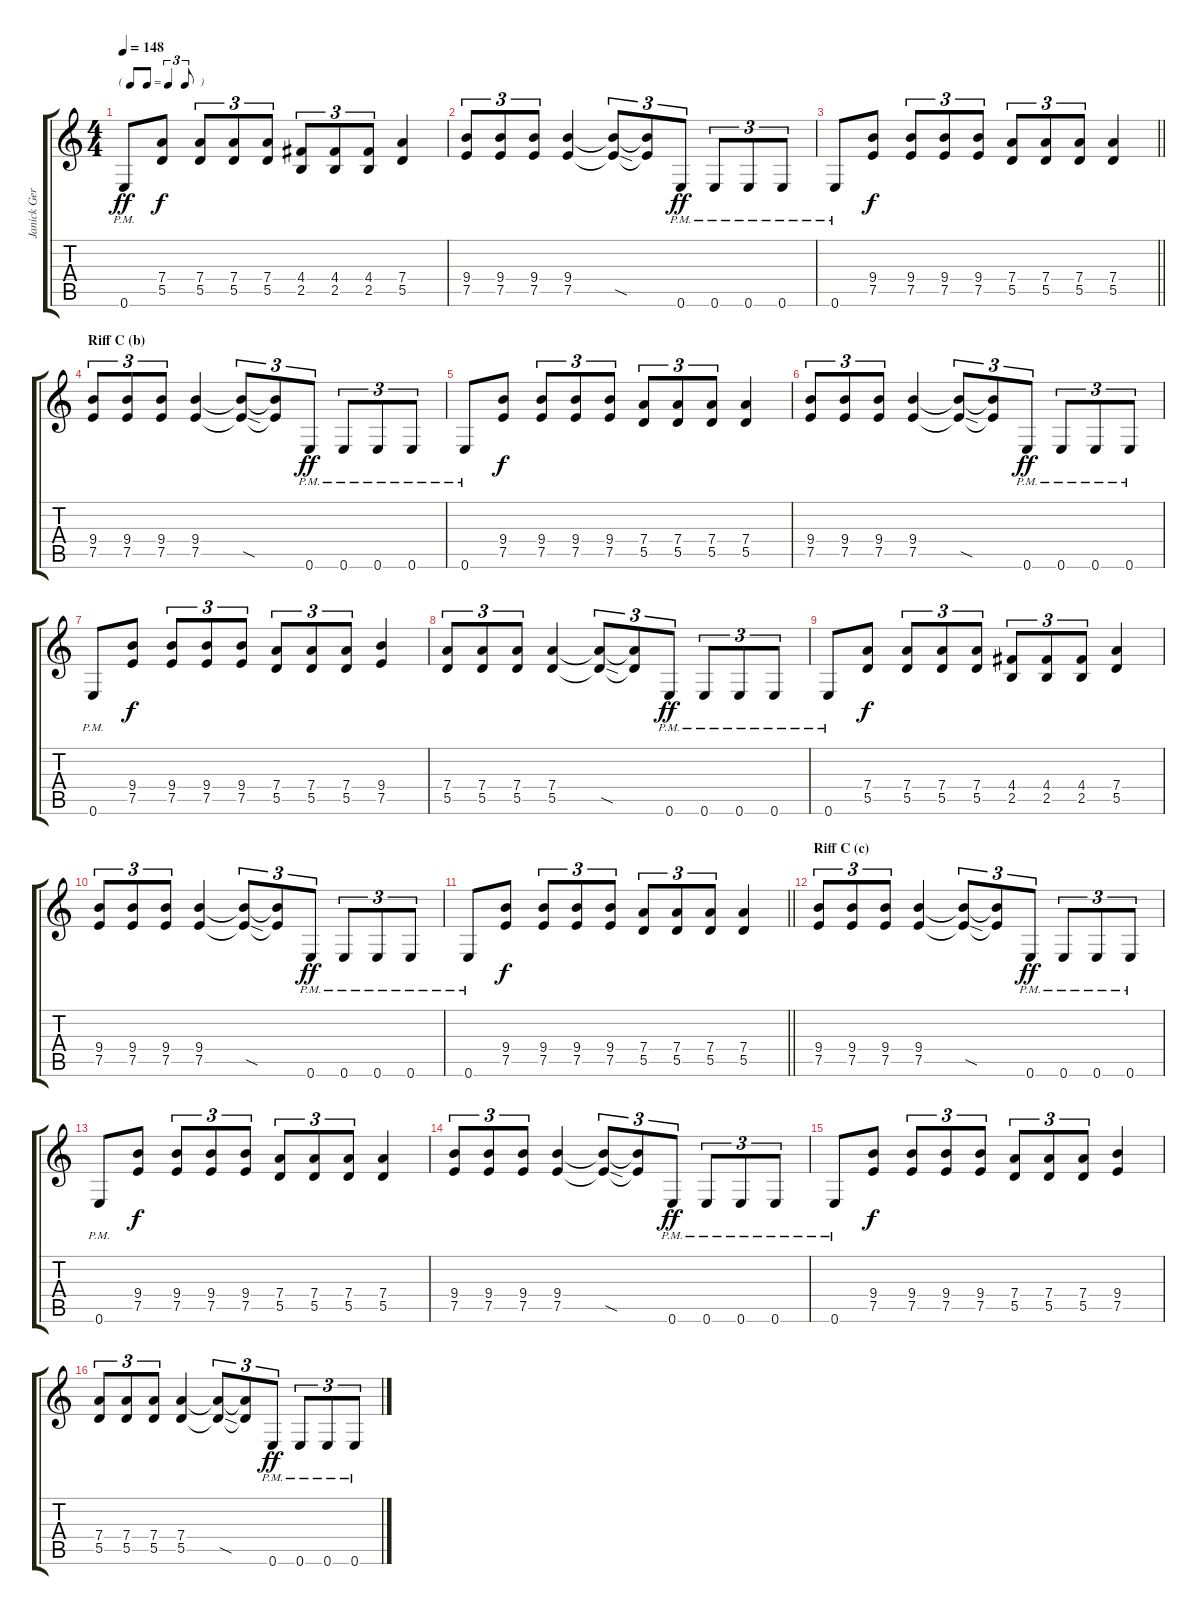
\track ("Janick Gers" "Janick Ger") {instrument distortionguitar}
\staff {score tabs}
\tuning (E4 B3 G3 D3 A2 E2) {hide}
\ts (4 4)
\tf triplet8th
\tempo 148
\clef g2
\ks c
0.6{pm}.8{dy ff} (7.4 5.5).8{dy f} (7.4 5.5).8{tu (3 2)} (7.4 5.5).8{tu (3 2)} (7.4 5.5).8{tu (3 2)} (4.4 2.5).8{tu (3 2)} (4.4 2.5).8{tu (3 2)} (4.4 2.5).8{tu (3 2)} (7.4 5.5).4 |
(9.4 7.5).8{tu (3 2)} (9.4 7.5).8{tu (3 2)} (9.4 7.5).8{tu (3 2)} (9.4 7.5).4 (9.4{t} 7.5{sod t}).8{tu (3 2)} (9.4{t} 7.5{t}).8{tu (3 2)} 0.6{pm}.8{tu (3 2) dy ff} 0.6{pm}.8{tu (3 2)} 0.6{pm}.8{tu (3 2)} 0.6{pm}.8{tu (3 2)} |
\barLineRight lightlight
0.6{pm}.8 (9.4 7.5).8{dy f} (9.4 7.5).8{tu (3 2)} (9.4 7.5).8{tu (3 2)} (9.4 7.5).8{tu (3 2)} (7.4 5.5).8{tu (3 2)} (7.4 5.5).8{tu (3 2)} (7.4 5.5).8{tu (3 2)} (7.4 5.5).4 |
\section ("" "Riff C (b)")
(9.4 7.5).8{tu (3 2)} (9.4 7.5).8{tu (3 2)} (9.4 7.5).8{tu (3 2)} (9.4 7.5).4 (9.4{t} 7.5{sod t}).8{tu (3 2)} (9.4{t} 7.5{t}).8{tu (3 2)} 0.6{pm}.8{tu (3 2) dy ff} 0.6{pm}.8{tu (3 2)} 0.6{pm}.8{tu (3 2)} 0.6{pm}.8{tu (3 2)} |
0.6{pm}.8 (9.4 7.5).8{dy f} (9.4 7.5).8{tu (3 2)} (9.4 7.5).8{tu (3 2)} (9.4 7.5).8{tu (3 2)} (7.4 5.5).8{tu (3 2)} (7.4 5.5).8{tu (3 2)} (7.4 5.5).8{tu (3 2)} (7.4 5.5).4 |
(9.4 7.5).8{tu (3 2)} (9.4 7.5).8{tu (3 2)} (9.4 7.5).8{tu (3 2)} (9.4 7.5).4 (9.4{t} 7.5{sod t}).8{tu (3 2)} (9.4{t} 7.5{t}).8{tu (3 2)} 0.6{pm}.8{tu (3 2) dy ff} 0.6{pm}.8{tu (3 2)} 0.6{pm}.8{tu (3 2)} 0.6{pm}.8{tu (3 2)} |
0.6{pm}.8 (9.4 7.5).8{dy f} (9.4 7.5).8{tu (3 2)} (9.4 7.5).8{tu (3 2)} (9.4 7.5).8{tu (3 2)} (7.4 5.5).8{tu (3 2)} (7.4 5.5).8{tu (3 2)} (7.4 5.5).8{tu (3 2)} (9.4 7.5).4 |
(7.4 5.5).8{tu (3 2)} (7.4 5.5).8{tu (3 2)} (7.4 5.5).8{tu (3 2)} (7.4 5.5).4 (7.4{t} 5.5{sod t}).8{tu (3 2)} (7.4{t} 5.5{t}).8{tu (3 2)} 0.6{pm}.8{tu (3 2) dy ff} 0.6{pm}.8{tu (3 2)} 0.6{pm}.8{tu (3 2)} 0.6{pm}.8{tu (3 2)} |
0.6{pm}.8 (7.4 5.5).8{dy f} (7.4 5.5).8{tu (3 2)} (7.4 5.5).8{tu (3 2)} (7.4 5.5).8{tu (3 2)} (4.4 2.5).8{tu (3 2)} (4.4 2.5).8{tu (3 2)} (4.4 2.5).8{tu (3 2)} (7.4 5.5).4 |
(9.4 7.5).8{tu (3 2)} (9.4 7.5).8{tu (3 2)} (9.4 7.5).8{tu (3 2)} (9.4 7.5).4 (9.4{t} 7.5{sod t}).8{tu (3 2)} (9.4{t} 7.5{t}).8{tu (3 2)} 0.6{pm}.8{tu (3 2) dy ff} 0.6{pm}.8{tu (3 2)} 0.6{pm}.8{tu (3 2)} 0.6{pm}.8{tu (3 2)} |
\barLineRight lightlight
0.6{pm}.8 (9.4 7.5).8{dy f} (9.4 7.5).8{tu (3 2)} (9.4 7.5).8{tu (3 2)} (9.4 7.5).8{tu (3 2)} (7.4 5.5).8{tu (3 2)} (7.4 5.5).8{tu (3 2)} (7.4 5.5).8{tu (3 2)} (7.4 5.5).4 |
\section ("" "Riff C (c)")
(9.4 7.5).8{tu (3 2)} (9.4 7.5).8{tu (3 2)} (9.4 7.5).8{tu (3 2)} (9.4 7.5).4 (9.4{t} 7.5{sod t}).8{tu (3 2)} (9.4{t} 7.5{t}).8{tu (3 2)} 0.6{pm}.8{tu (3 2) dy ff} 0.6{pm}.8{tu (3 2)} 0.6{pm}.8{tu (3 2)} 0.6{pm}.8{tu (3 2)} |
0.6{pm}.8 (9.4 7.5).8{dy f} (9.4 7.5).8{tu (3 2)} (9.4 7.5).8{tu (3 2)} (9.4 7.5).8{tu (3 2)} (7.4 5.5).8{tu (3 2)} (7.4 5.5).8{tu (3 2)} (7.4 5.5).8{tu (3 2)} (7.4 5.5).4 |
(9.4 7.5).8{tu (3 2)} (9.4 7.5).8{tu (3 2)} (9.4 7.5).8{tu (3 2)} (9.4 7.5).4 (9.4{t} 7.5{sod t}).8{tu (3 2)} (9.4{t} 7.5{t}).8{tu (3 2)} 0.6{pm}.8{tu (3 2) dy ff} 0.6{pm}.8{tu (3 2)} 0.6{pm}.8{tu (3 2)} 0.6{pm}.8{tu (3 2)} |
0.6{pm}.8 (9.4 7.5).8{dy f} (9.4 7.5).8{tu (3 2)} (9.4 7.5).8{tu (3 2)} (9.4 7.5).8{tu (3 2)} (7.4 5.5).8{tu (3 2)} (7.4 5.5).8{tu (3 2)} (7.4 5.5).8{tu (3 2)} (9.4 7.5).4 |
(7.4 5.5).8{tu (3 2)} (7.4 5.5).8{tu (3 2)} (7.4 5.5).8{tu (3 2)} (7.4 5.5).4 (7.4{t} 5.5{sod t}).8{tu (3 2)} (7.4{t} 5.5{t}).8{tu (3 2)} 0.6{pm}.8{tu (3 2) dy ff} 0.6{pm}.8{tu (3 2)} 0.6{pm}.8{tu (3 2)} 0.6{pm}.8{tu (3 2)}
